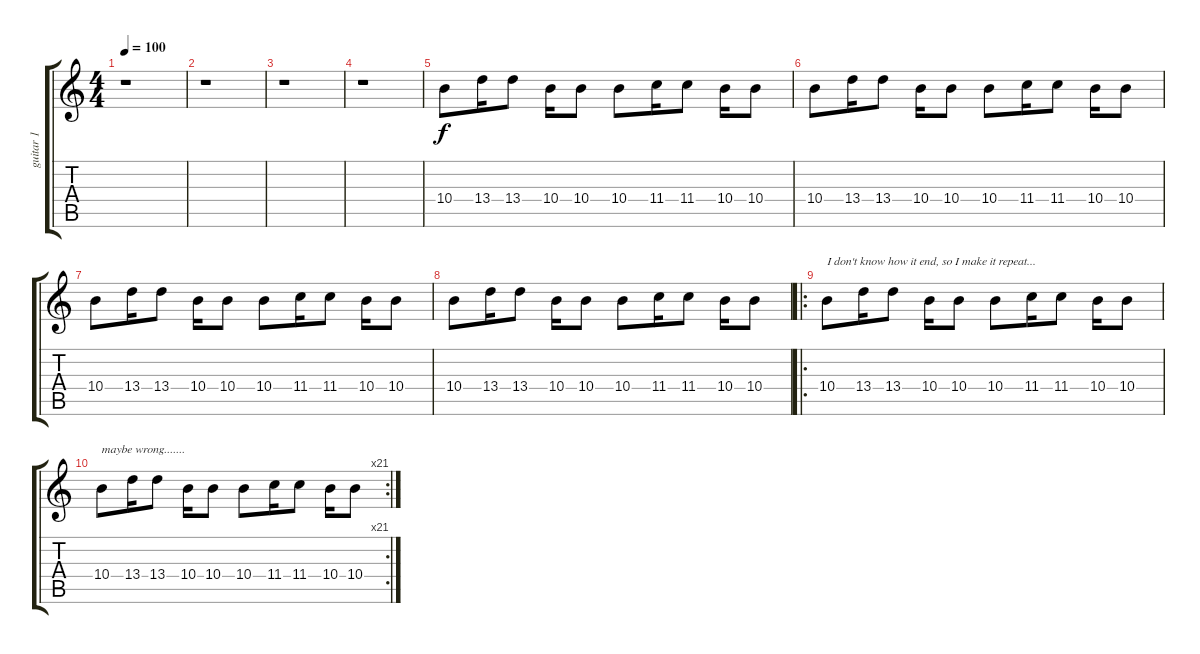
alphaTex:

\track ("guitar 1" "guitar 1") {instrument electricguitarmuted}
\staff {score tabs}
\tuning (Eb4 Bb3 Gb3 Db3 Ab2 Db2) {hide}
\ts (4 4)
\tempo 100
\clef g2
\ks c
r.1{dy f instrument electricguitarmuted} |
r.1 |
r.1 |
r.1 |
10.4.8 13.4.16 13.4.8 10.4.16 10.4.8 10.4.8 11.4.16 11.4.8 10.4.16 10.4.8 |
10.4.8 13.4.16 13.4.8 10.4.16 10.4.8 10.4.8 11.4.16 11.4.8 10.4.16 10.4.8 |
10.4.8 13.4.16 13.4.8 10.4.16 10.4.8 10.4.8 11.4.16 11.4.8 10.4.16 10.4.8 |
10.4.8 13.4.16 13.4.8 10.4.16 10.4.8 10.4.8 11.4.16 11.4.8 10.4.16 10.4.8 |
\ro
10.4.8{txt "I don't know how it end, so I make it repeat..."} 13.4.16 13.4.8 10.4.16 10.4.8 10.4.8 11.4.16 11.4.8 10.4.16 10.4.8 |
\rc 21
10.4.8{txt "maybe wrong......."} 13.4.16 13.4.8 10.4.16 10.4.8 10.4.8 11.4.16 11.4.8 10.4.16 10.4.8
